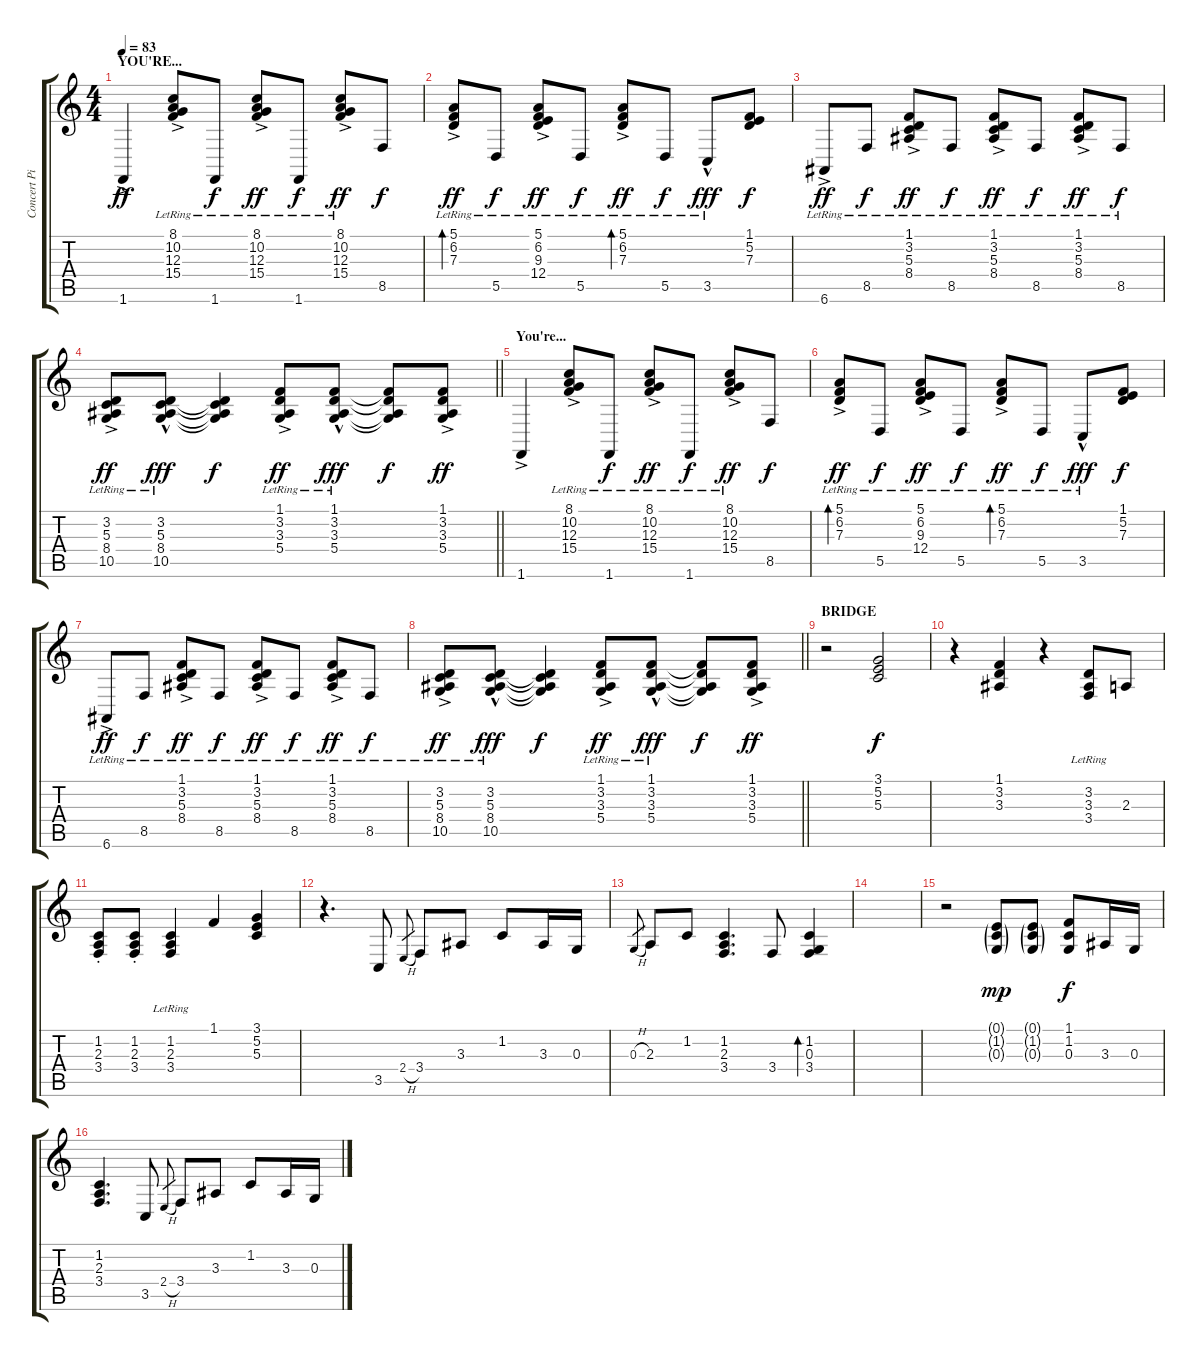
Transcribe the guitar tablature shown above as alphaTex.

\track ("Concert Piano L (Mick)" "Concert Pi") {instrument brightacousticpiano}
\staff {score tabs}
\tuning (E4 B3 G3 D3 A2 E2) {hide}
\ts (4 4)
\section ("" "YOU'RE...")
\tempo 83
\clef g2
\ks c
1.6{ac}.4{dy ff} (8.1{ac lr} 10.2{ac lr} 12.3{ac lr} 15.4{ac lr}).8 1.6{lr}.8{dy f} (8.1{ac lr} 10.2{ac lr} 12.3{ac lr} 15.4{ac lr}).8{dy ff} 1.6{lr}.8{dy f} (8.1{ac lr} 10.2{ac lr} 12.3{ac lr} 15.4{ac lr}).8{dy ff} 8.5.8{dy f} |
(5.1{ac lr} 6.2{ac lr} 7.3{ac lr}).8{bd 120 dy ff} 5.5{lr}.8{dy f} (5.1{ac lr} 6.2{ac lr} 9.3{ac lr} 12.4{ac lr}).8{dy ff} 5.5{lr}.8{dy f} (5.1{ac lr} 6.2{ac lr} 7.3{ac lr}).8{bd 30 dy ff} 5.5{lr}.8{dy f} 3.5{hac lr}.8{dy fff} (1.1 5.2 7.3).8{dy f} |
6.6{ac lr}.8{dy ff} 8.5{lr}.8{dy f} (1.1{ac lr} 3.2{ac lr} 5.3{ac lr} 8.4{ac lr}).8{dy ff} 8.5{lr}.8{dy f} (1.1{ac lr} 3.2{ac lr} 5.3{ac lr} 8.4{ac lr}).8{dy ff} 8.5{lr}.8{dy f} (1.1{ac lr} 3.2{ac lr} 5.3{ac lr} 8.4{ac lr}).8{dy ff} 8.5{lr}.8{dy f} |
\barLineRight lightlight
(3.2{ac lr} 5.3{ac lr} 8.4{ac lr} 10.5{ac lr}).8{dy ff} (3.2{hac lr} 5.3{hac lr} 8.4{hac lr} 10.5{hac lr}).8{dy fff} (3.2{t} 5.3{t} 8.4{t} 10.5{t}).4{dy f} (1.1{ac lr} 3.2{ac lr} 3.3{ac lr} 5.4{ac lr}).8{dy ff} (1.1{hac lr} 3.2{hac lr} 3.3{hac lr} 5.4{hac lr}).8{dy fff} (1.1{t} 3.2{t} 3.3{t} 5.4{t}).8{dy f} (1.1{ac} 3.2{ac} 3.3{ac} 5.4{ac}).8{dy ff} |
\section ("" "You're...")
1.6{ac}.4 (8.1{ac lr} 10.2{ac lr} 12.3{ac lr} 15.4{ac lr}).8 1.6{lr}.8{dy f} (8.1{ac lr} 10.2{ac lr} 12.3{ac lr} 15.4{ac lr}).8{dy ff} 1.6{lr}.8{dy f} (8.1{ac lr} 10.2{ac lr} 12.3{ac lr} 15.4{ac lr}).8{dy ff} 8.5.8{dy f} |
(5.1{ac lr} 6.2{ac lr} 7.3{ac lr}).8{bd 120 dy ff} 5.5{lr}.8{dy f} (5.1{ac lr} 6.2{ac lr} 9.3{ac lr} 12.4{ac lr}).8{dy ff} 5.5{lr}.8{dy f} (5.1{ac lr} 6.2{ac lr} 7.3{ac lr}).8{bd 30 dy ff} 5.5{lr}.8{dy f} 3.5{hac lr}.8{dy fff} (1.1 5.2 7.3).8{dy f} |
6.6{ac lr}.8{dy ff} 8.5{lr}.8{dy f} (1.1{ac lr} 3.2{ac lr} 5.3{ac lr} 8.4{ac lr}).8{dy ff} 8.5{lr}.8{dy f} (1.1{ac lr} 3.2{ac lr} 5.3{ac lr} 8.4{ac lr}).8{dy ff} 8.5{lr}.8{dy f} (1.1{ac lr} 3.2{ac lr} 5.3{ac lr} 8.4{ac lr}).8{dy ff} 8.5{lr}.8{dy f} |
\barLineRight lightlight
(3.2{ac lr} 5.3{ac lr} 8.4{ac lr} 10.5{ac lr}).8{dy ff} (3.2{hac lr} 5.3{hac lr} 8.4{hac lr} 10.5{hac lr}).8{dy fff} (3.2{t} 5.3{t} 8.4{t} 10.5{t}).4{dy f} (1.1{ac lr} 3.2{ac lr} 3.3{ac lr} 5.4{ac lr}).8{dy ff} (1.1{hac lr} 3.2{hac lr} 3.3{hac lr} 5.4{hac lr}).8{dy fff} (1.1{t} 3.2{t} 3.3{t} 5.4{t}).8{dy f} (1.1{ac} 3.2{ac} 3.3{ac} 5.4{ac}).8{dy ff} |
\section ("" "BRIDGE")
r.2 (3.1 5.2 5.3).2{dy f} |
r.4 (1.1 3.2 3.3).4 r.4 (3.2{lr} 3.3{lr} 3.4{lr}).8 2.3.8 |
(1.2 2.3{st} 3.4{st}).8 (1.2 2.3{st} 3.4{st}).8 (1.2{lr} 2.3{lr} 3.4{lr}).4 1.1.4 (3.1 5.2 5.3).4 |
r.4{d} 3.5.8 2.4{h}.8{gr} 3.4.8 3.3.8 1.2.8 3.3.16 0.3.16 |
0.3{h}.8{gr} 2.3.8 1.2.8 (1.2 2.3 3.4).4{d} 3.4.8 (1.2 0.3 3.4).4{bd 120} |
|
r.2 (0.1{g} 1.2{g} 0.3{g}).8{dy mp} (0.1{g} 1.2{g} 0.3{g}).8 (1.1 1.2 0.3).8{dy f} 3.3.16 0.3.16 |
(1.2 2.3 3.4).4{d} 3.5.8 2.4{h}.8{gr} 3.4.8 3.3.8 1.2.8 3.3.16 0.3.16
